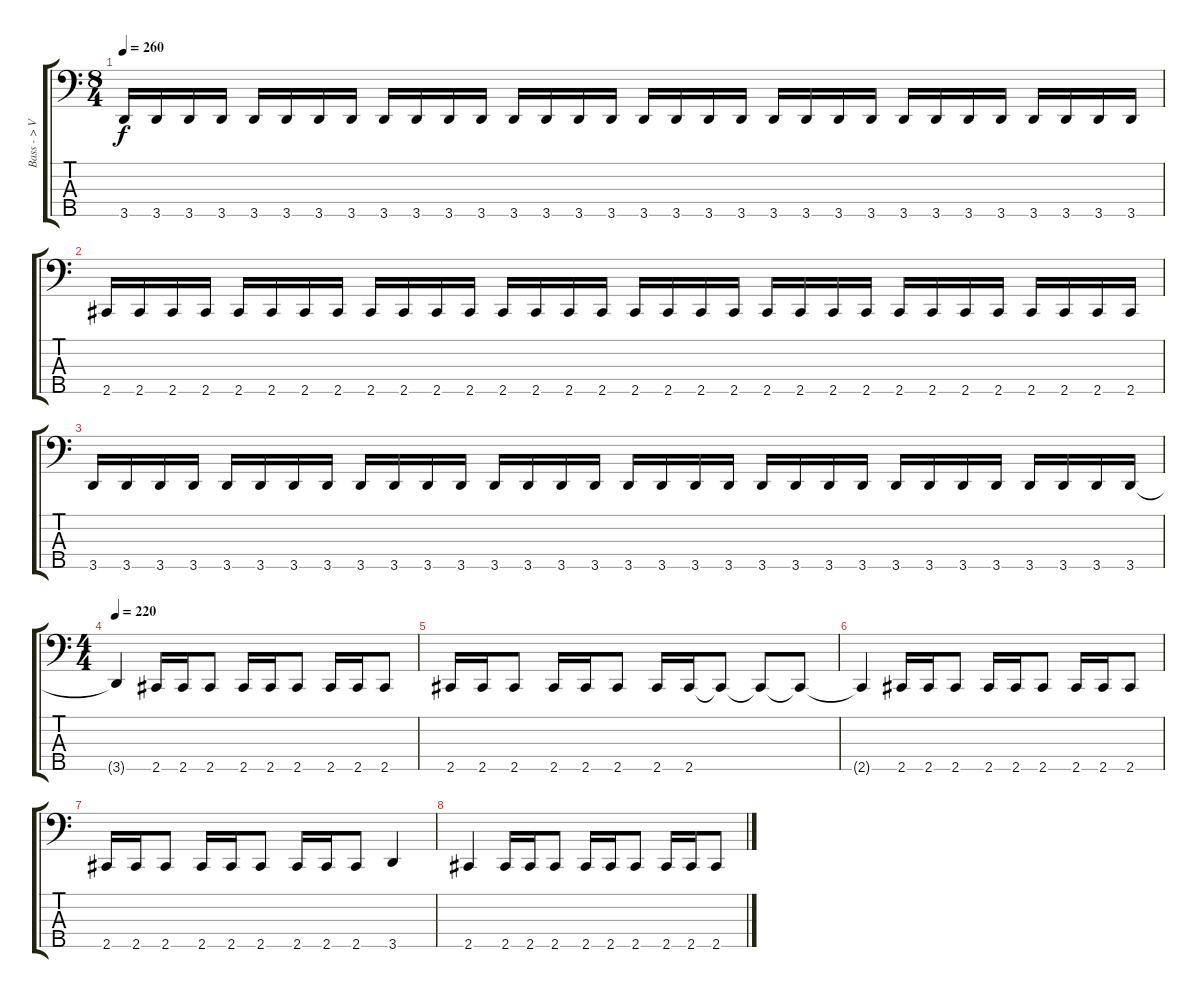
\track ("Bass - > Vortex" "Bass - > V") {instrument electricbassfinger}
\staff {score tabs}
\tuning (G2 D2 A1 E1 B0) {hide}
\ts (8 4)
\tempo 260
\clef f4
\ks c
3.5.16{dy f} 3.5.16 3.5.16 3.5.16 3.5.16 3.5.16 3.5.16 3.5.16 3.5.16 3.5.16 3.5.16 3.5.16 3.5.16 3.5.16 3.5.16 3.5.16 3.5.16 3.5.16 3.5.16 3.5.16 3.5.16 3.5.16 3.5.16 3.5.16 3.5.16 3.5.16 3.5.16 3.5.16 3.5.16 3.5.16 3.5.16 3.5.16 |
2.5.16 2.5.16 2.5.16 2.5.16 2.5.16 2.5.16 2.5.16 2.5.16 2.5.16 2.5.16 2.5.16 2.5.16 2.5.16 2.5.16 2.5.16 2.5.16 2.5.16 2.5.16 2.5.16 2.5.16 2.5.16 2.5.16 2.5.16 2.5.16 2.5.16 2.5.16 2.5.16 2.5.16 2.5.16 2.5.16 2.5.16 2.5.16 |
3.5.16 3.5.16 3.5.16 3.5.16 3.5.16 3.5.16 3.5.16 3.5.16 3.5.16 3.5.16 3.5.16 3.5.16 3.5.16 3.5.16 3.5.16 3.5.16 3.5.16 3.5.16 3.5.16 3.5.16 3.5.16 3.5.16 3.5.16 3.5.16 3.5.16 3.5.16 3.5.16 3.5.16 3.5.16 3.5.16 3.5.16 3.5.16 |
\ts (4 4)
\tempo 220
3.5{t}.4 2.5.16 2.5.16 2.5.8 2.5.16 2.5.16 2.5.8 2.5.16 2.5.16 2.5.8 |
2.5.16 2.5.16 2.5.8 2.5.16 2.5.16 2.5.8 2.5.16 2.5.16 2.5{t}.8 2.5{t}.8 2.5{t}.8 |
2.5{t}.4 2.5.16 2.5.16 2.5.8 2.5.16 2.5.16 2.5.8 2.5.16 2.5.16 2.5.8 |
2.5.16 2.5.16 2.5.8 2.5.16 2.5.16 2.5.8 2.5.16 2.5.16 2.5.8 3.5.4 |
2.5.4 2.5.16 2.5.16 2.5.8 2.5.16 2.5.16 2.5.8 2.5.16 2.5.16 2.5.8
